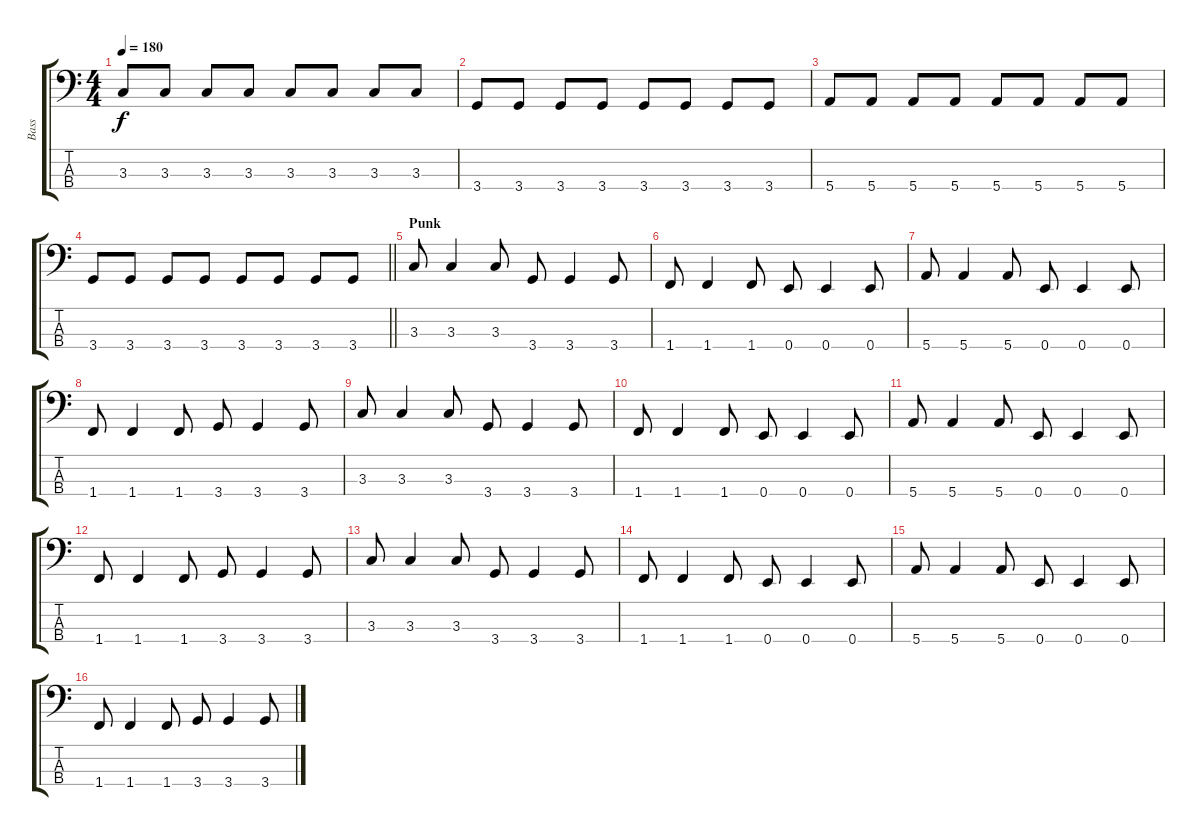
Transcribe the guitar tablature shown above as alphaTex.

\track ("Bass" "Bass") {instrument electricbasspick}
\staff {score tabs}
\tuning (G2 D2 A1 E1) {hide}
\ts (4 4)
\tempo 180
\clef f4
\ks c
3.3.8{dy f} 3.3.8 3.3.8 3.3.8 3.3.8 3.3.8 3.3.8 3.3.8 |
3.4.8 3.4.8 3.4.8 3.4.8 3.4.8 3.4.8 3.4.8 3.4.8 |
5.4.8 5.4.8 5.4.8 5.4.8 5.4.8 5.4.8 5.4.8 5.4.8 |
\barLineRight lightlight
3.4.8 3.4.8 3.4.8 3.4.8 3.4.8 3.4.8 3.4.8 3.4.8 |
\section ("" "Punk")
3.3.8 3.3.4 3.3.8 3.4.8 3.4.4 3.4.8 |
1.4.8 1.4.4 1.4.8 0.4.8 0.4.4 0.4.8 |
5.4.8 5.4.4 5.4.8 0.4.8 0.4.4 0.4.8 |
1.4.8 1.4.4 1.4.8 3.4.8 3.4.4 3.4.8 |
3.3.8 3.3.4 3.3.8 3.4.8 3.4.4 3.4.8 |
1.4.8 1.4.4 1.4.8 0.4.8 0.4.4 0.4.8 |
5.4.8 5.4.4 5.4.8 0.4.8 0.4.4 0.4.8 |
1.4.8 1.4.4 1.4.8 3.4.8 3.4.4 3.4.8 |
3.3.8 3.3.4 3.3.8 3.4.8 3.4.4 3.4.8 |
1.4.8 1.4.4 1.4.8 0.4.8 0.4.4 0.4.8 |
5.4.8 5.4.4 5.4.8 0.4.8 0.4.4 0.4.8 |
1.4.8 1.4.4 1.4.8 3.4.8 3.4.4 3.4.8
